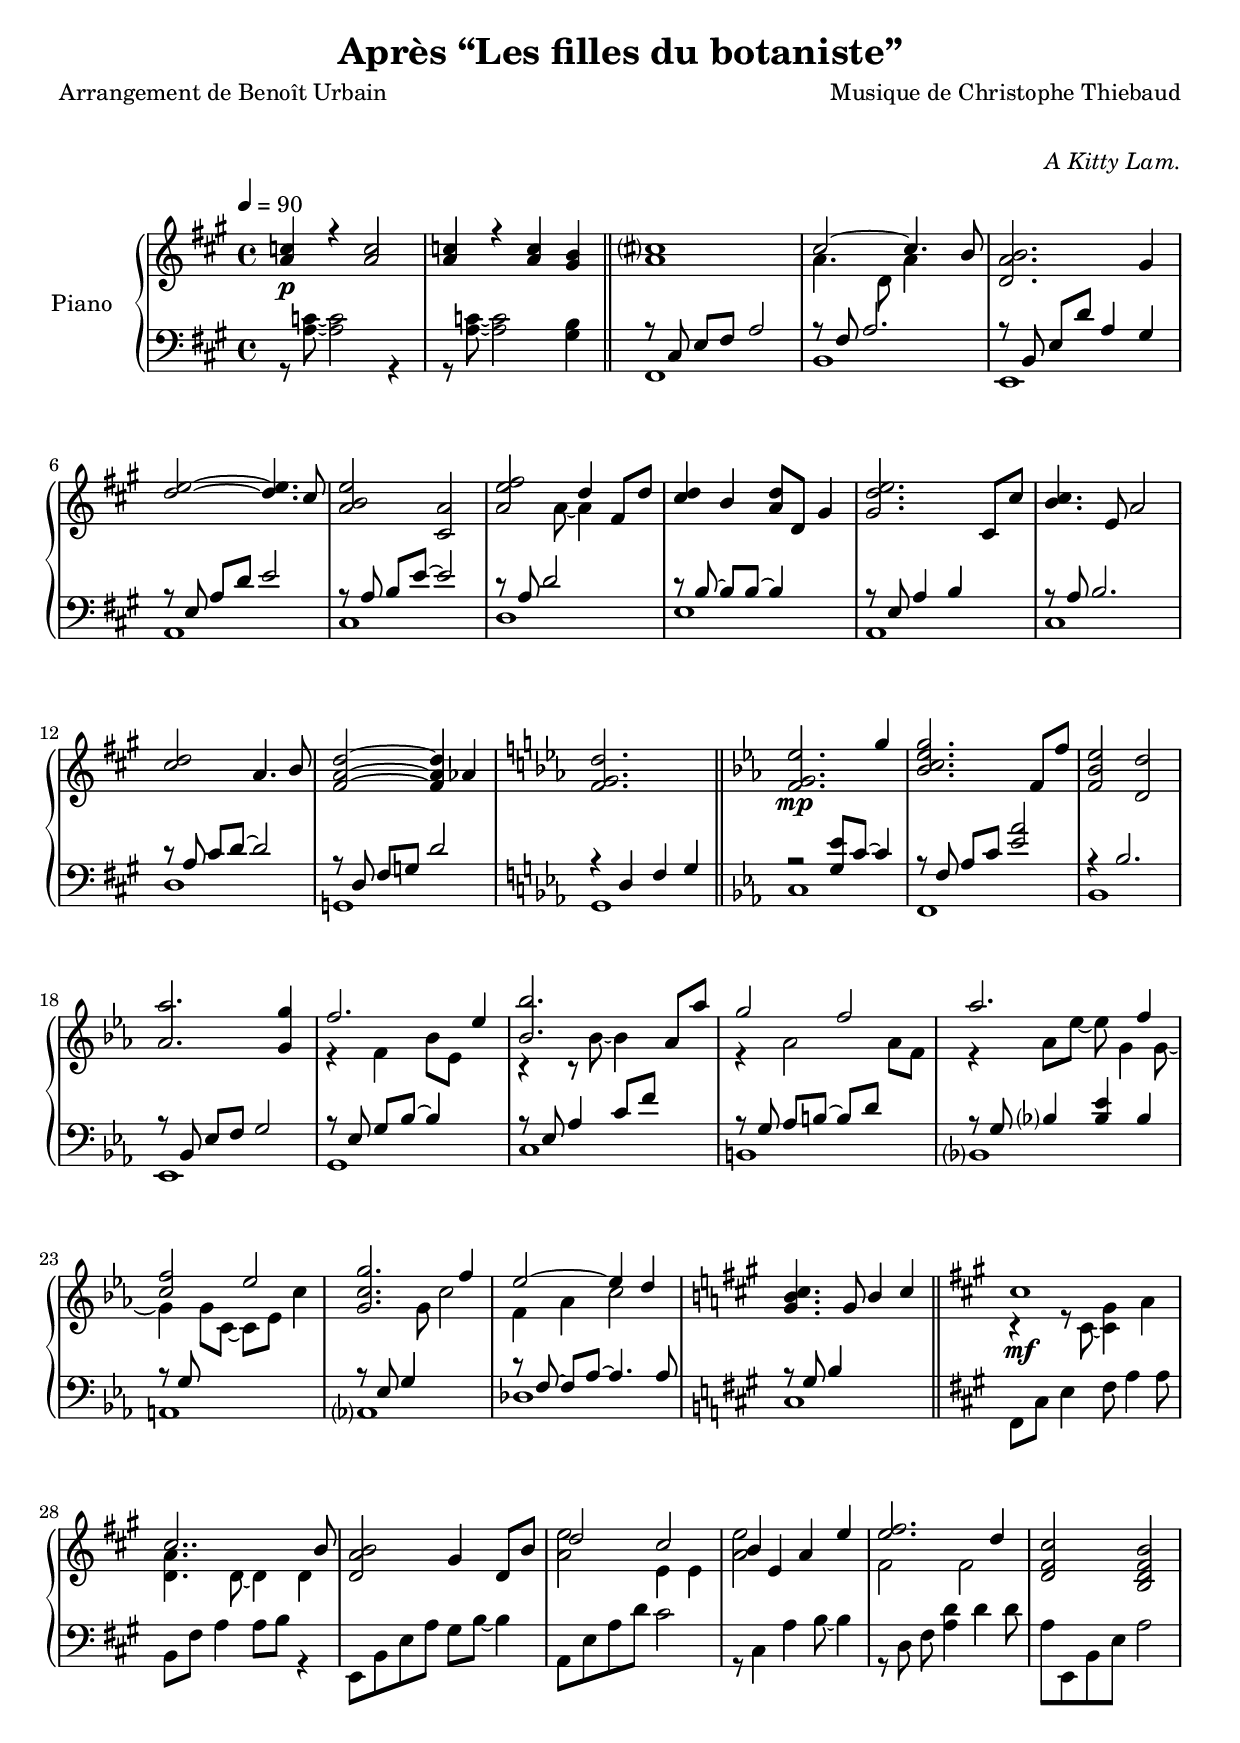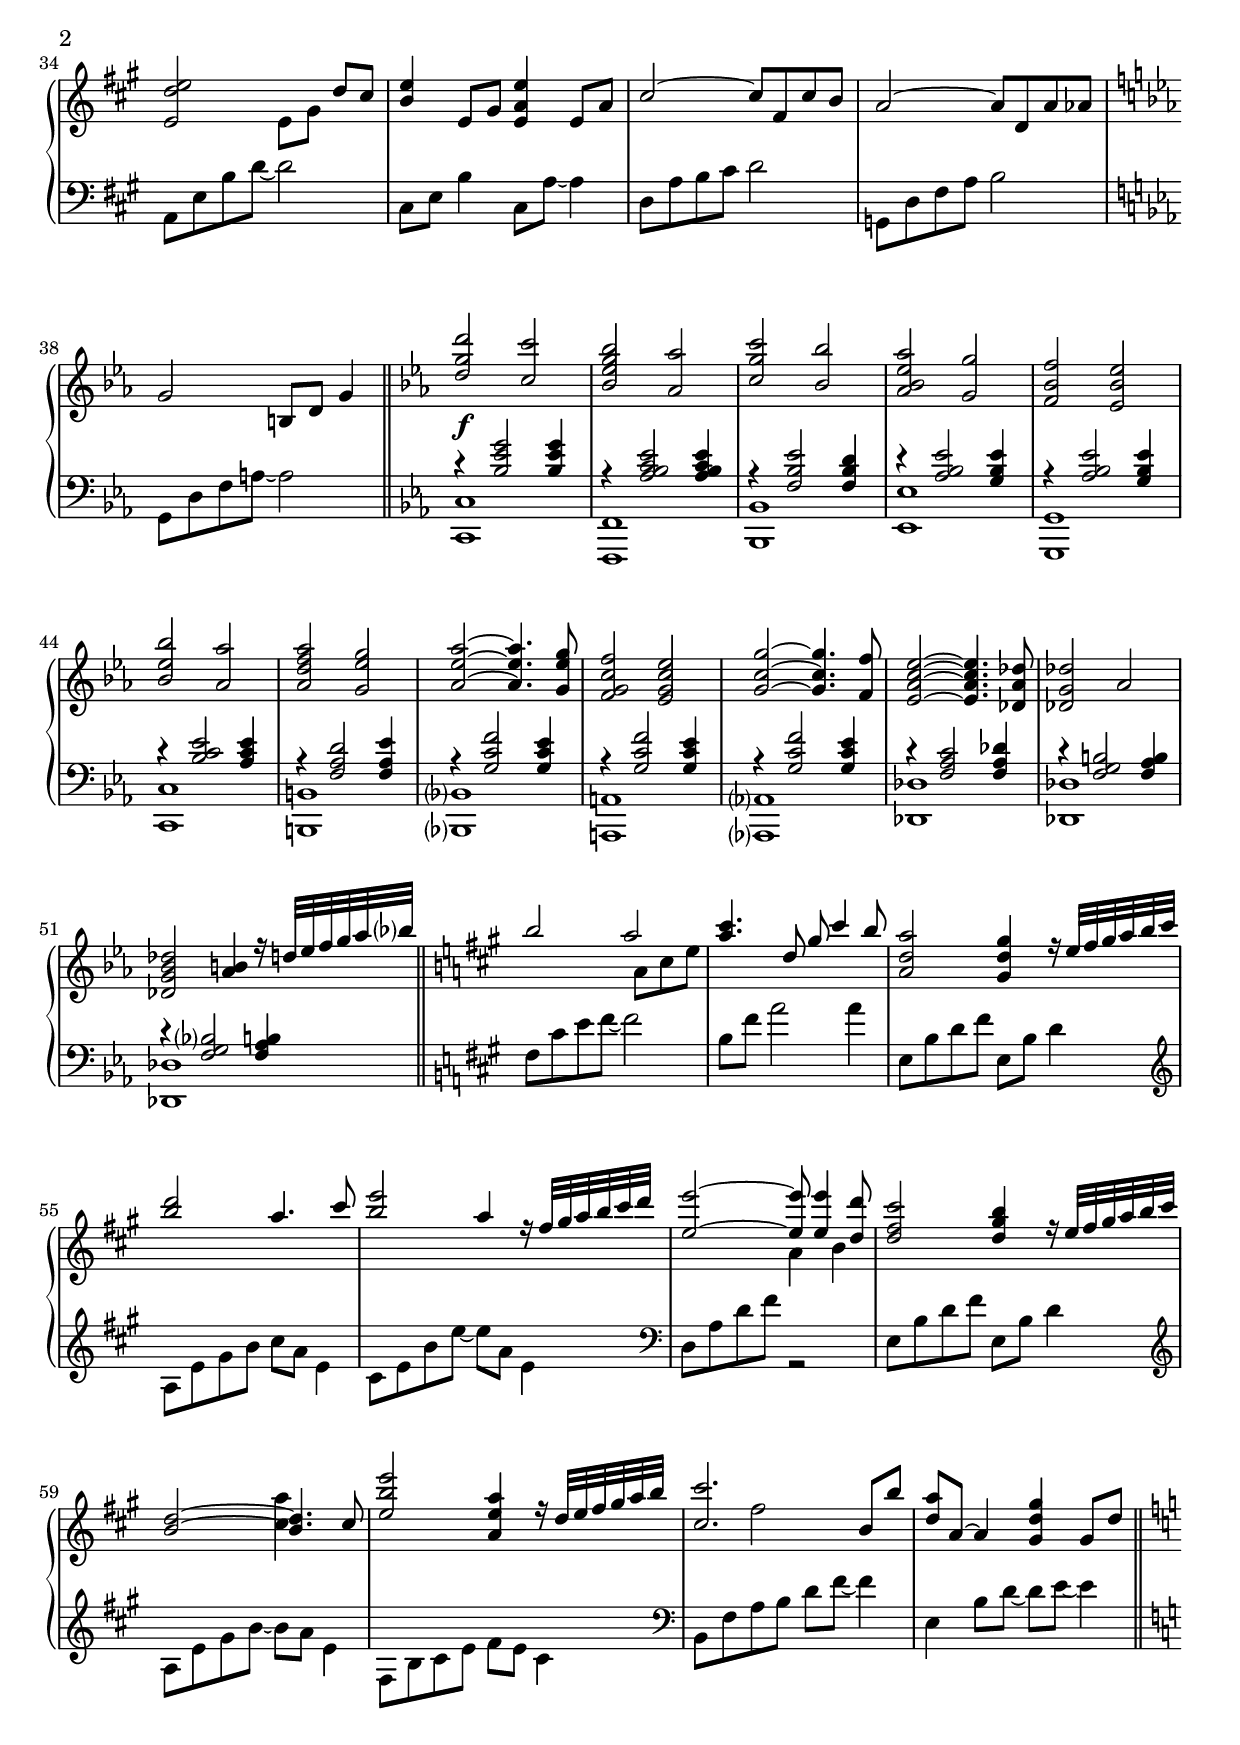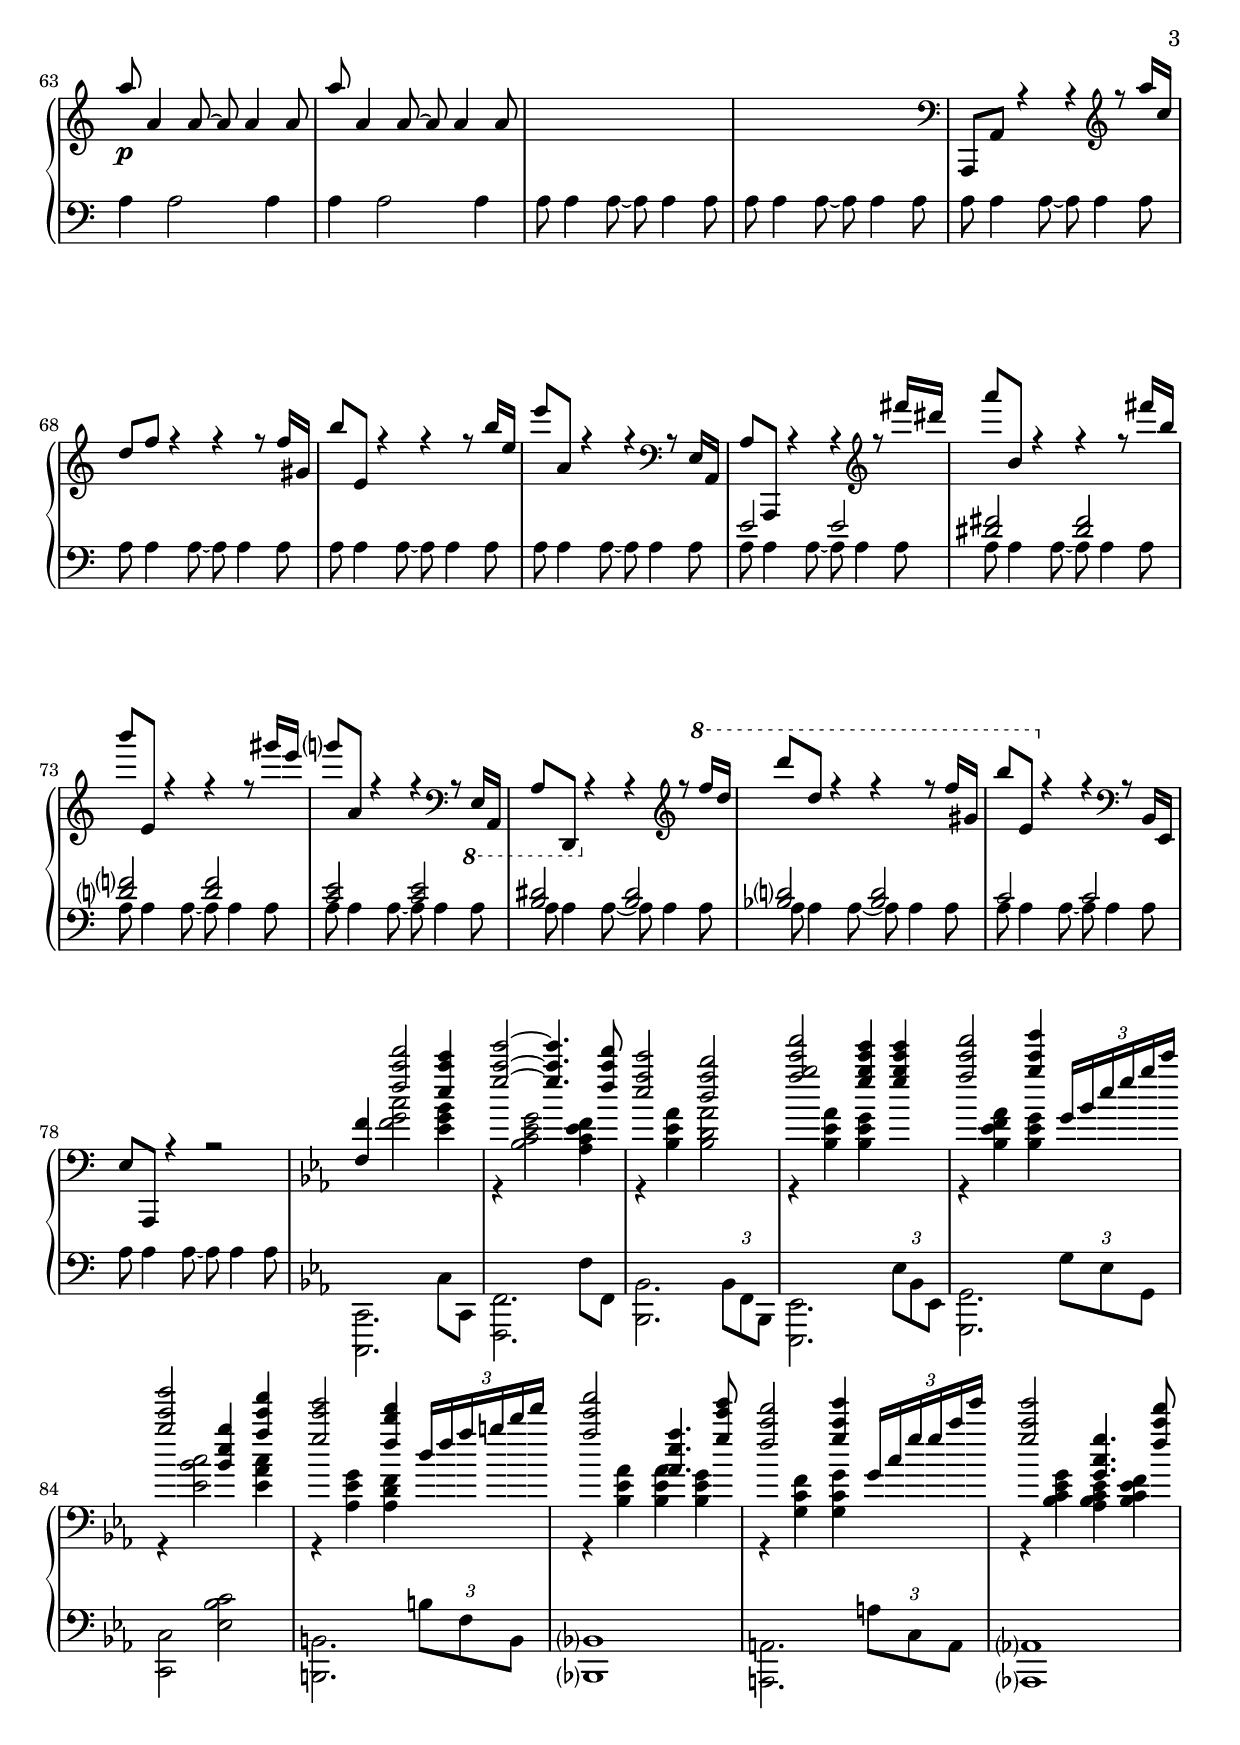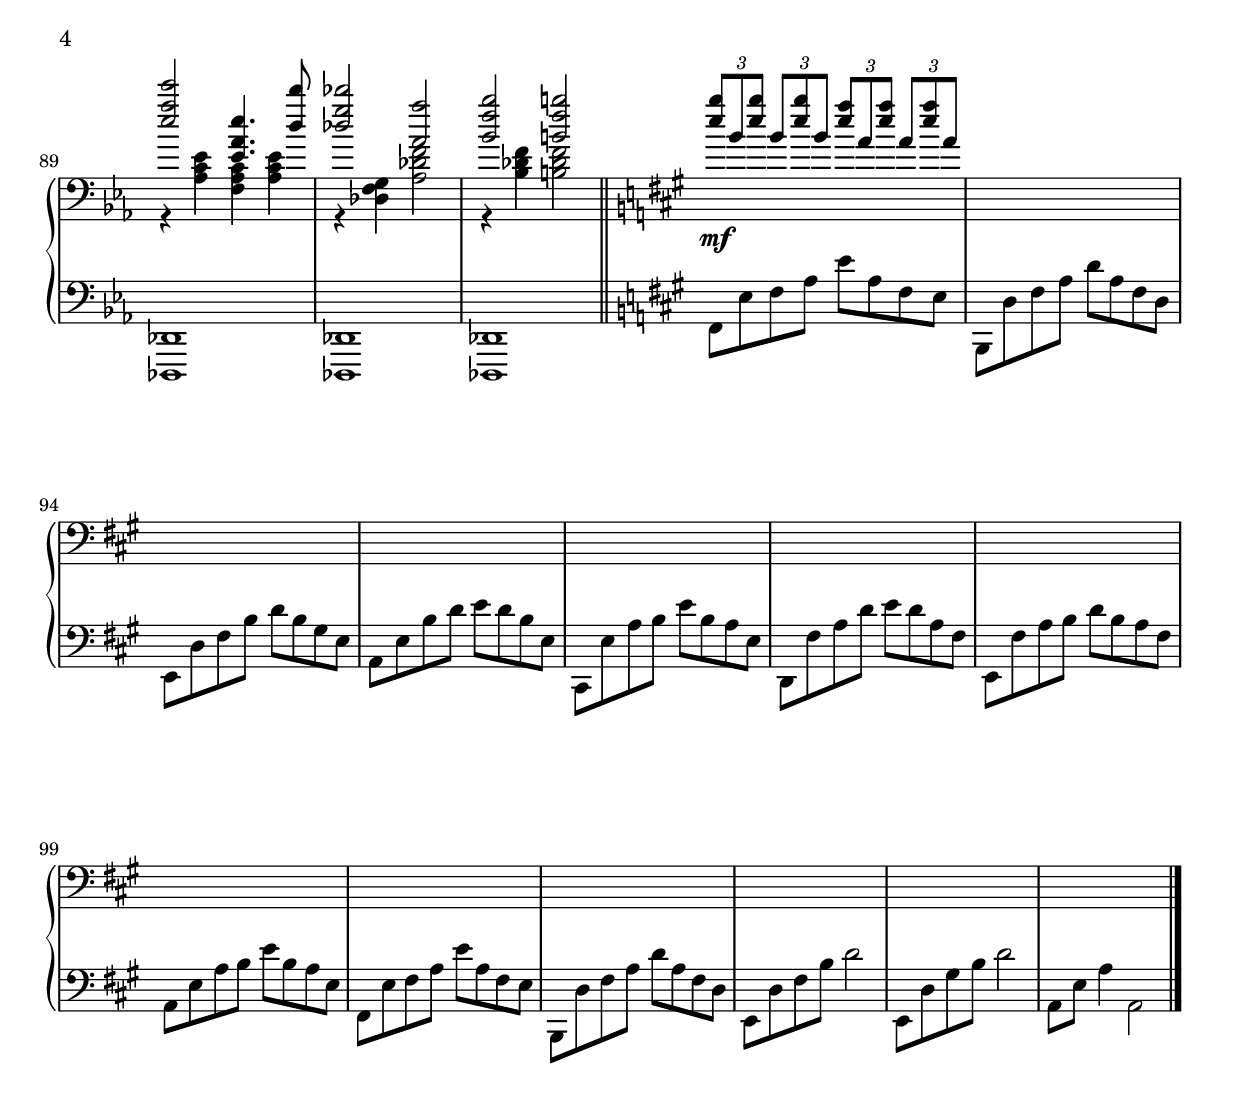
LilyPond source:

\version "2.22"


%{
\paper {
  page-count = #2
}
%}

% #(set-global-staff-size 16)

\header {
  title = #"Après “Les filles du botaniste”"
  composer = #"Musique de Christophe Thiebaud"
  poet = #"Arrangement de Benoît Urbain"
}

\markup {
  \vspace #1
}

% UPPER %%%%%%%%%%%%%%%%%%%%%%%%%%%%%%%%%%%%%%%%%%%%%%%%

reexpositionPartOneUpper = {
  \key a \major
  <<
    \new Voice \relative a'' { 
      \voiceOne
      \tupletUp 
      | \tuplet 3/2 { <e b'>8\mf b  <e b'>}  \tuplet 3/2 { b  <e  b'> b  }
        \tuplet 3/2 { <e a>8     a, <e' a>}  \tuplet 3/2 { a, <e' a>  a, }
      | s1
      | s1
      | s1
      | s1
      | s1
      | s1
      | s1
      | s1
      | s1
      | s1
      | s1
      | s1
      \bar "||"
    }
  >>
}

reexpositionPartTwoUpper = {
  \key c \minor
  <<
    \new Voice \relative c { 
      \voiceOne
      | <f' f,>4 <f' c' f>2 <ees c' ees>4
      | <g c g'>2~ <g c g'>4. <f c' f>8
      | <ees aes ees'>2 <d aes' d>2
      | <aes' bes ees aes>2 <g bes ees g>4 <g bes ees g>4
      | <aes  ees' aes>2 <bes ees bes'>4 \tupletUp \tuplet 3/2 { g,16 bes ees g bes ees }
      | <bes ees bes'>2 <bes, ees bes'>4 <aes' ees' aes>4
      | <g ees' g>2 <f d' f>4 \tupletUp \tuplet 3/2 { d16 f aes b d f }
      | <aes, ees' aes>2 <aes, ees' aes>4. <g' ees' g>8
      | <f c' f>2 <g c g'>4 \tupletUp \tuplet 3/2 { g,16 c g' g c g' }
      | <g, c g'>2 <g, c g'>4. <f' c' f >8 
      | <ees aes ees'>2 <ees, aes ees'>4. <d' d'>8
      | <des g des'>2 <aes aes'>2
      | <bes f' bes>2 <b f' b>2 
      \bar "||"
    }
    \new Voice \relative c { 
      \voiceTwo 
      | s4 <f' g c>2 <ees g bes>4
      | r4 <bes c ees g>2 <aes c ees f>4
      | r4 <bes ees aes>4 <bes d aes'>2
      | r4 <bes ees aes>4 <bes ees g>4 s4
      | r4 <bes ees f aes>4 <bes ees g>4 s4
      | r4 <ees bes' c>2 <ees aes c>4
      | r4 <aes, ees' g>4 <aes d f>4 s4
      | r4 <bes ees aes>4 <bes ees aes>4 <bes ees g>4 
      | r4 <g c f>4 <g c g'>4 s4
      | r4 <bes c ees g>4 <aes bes c ees>4 <bes c ees f>4 
      | r4 <aes c ees>4 <f aes c>4 <aes c ees>4 
      | r4 <g des f>4 <aes des f>2
      | r4 <bes des f>4 <b des f>2
    }
  >>
}

developmentUpper = {
  % \key a \minor
  <<  %{%}
    \new Voice \relative a'' { 
      \voiceOne
      | a8\p a,4 a8~ a a4 a8 
      | a'8  a,4 a8~ a a4 a8 
      \repeat unfold #2 s1 
    
      \clef bass
      | a,,,8 a'            r4 r \clef treble r8             a'''16      c,
      | d8   f              r4 r              r8             f16         gis,
      | b'8  e,,            r4 r              r8             b''16       e,
      | e'8  a,,            r4 r \clef bass   r8             e,16        a,
      | a'8  a,,            r4 r \clef treble r8             fis'''''16  dis
      | a'8  b,,            r4 r              r8             fis''16     b,
      | b'8  e,,,           r4 r              r8             gis''16     e
      | g8   a,,            r4 r \clef bass   r8 \ottava #-1 e,,16       a,
      | a'8  d,, \ottava #0 r4 r \clef treble r8 \ottava #1  f'''''16    d
      | d'8  d,             r4 r              r8             f16         gis,
      | b'8  e,, \ottava #0 r4 r \clef bass   r8             b,,16       e,
      | e'8  a,,            r4 r2
    
      % \bar "||"
    }  
    \new Voice \transpose g a \relative g { 
      \voiceTwo 
      \key g \minor
      \repeat unfold #14 {| s1} 
      % VERBATIM FROM MOZART SCORE ; JUST FOR CONTROL ; UNCOMMENT ONLY IF YOU KNOW WHAT YOU ARE DOING
      %{ 
      | g8  g'  r4 r r8 g'16   bes, | c8  ees  r4 r r8 ees16 fis, 
      | a'8 d,, r4 r r8 a'16   d,   | d'8 g,,  r4 r r8 d''16 g,  
      | g'8 g,, r4 r r8 e''16  cis  | g'8 a,,  r4 r r8 e''16 a,    
      | a'8 d,, r4 r r8 fis'16 d    | f8  g,,  r4 r r8 d''16 g,   
      | g'8 c,, r4 r r8 ees'16 c    | c'8  c,  r4 r r8 ees16 fis,
      | a'8 d,, r4 r r8 a''16  d,   | d'8  g,, r4 r2
      %}

    }
  >>
}

expositionBisPartThreeUpper = {
  \key a \major
  <<
    \new Voice \relative a'' { 
      \voiceOne
      | b2 a
      | <a cis>4. d,8 gis cis4 b8
      | <a, d a'>2 <gis d' gis>4 r16 e'32 fis gis a b cis
      | <b d>2 a4. cis8
      | <b e>2 a4 r16 fis32 gis a b cis d
      | <e, e'>2~ <e e'>8 <e e'>4 <d d'>8
      | <d fis cis'>2 <d gis b>4 r16 e32 fis gis a b cis
      | <b, d>2~ <b d>4. cis8
      | <e b' e>2 <a, e' a>4 r16 d32 e fis gis a b 
      | <cis, cis'>2. b8 b'
      | <d, a'>8 a~ a4 <gis d' gis>4 gis8 d' 
      | \bar "||"
    }
    \new Voice \relative a' { 
      \voiceTwo 
      | s2 s8 a cis e
      | s1
      | s1
      | s1
      | s1
      | s2 a,4 b
      | s1
      | s2 <cis a'>4 s4
      | s1
      | s4 fis2 s4
      | s1
    }
  >>
}

expositionBisPartTwoUpper = {
  \key c \minor
  <<
    \new Voice \relative c'' { 
      \voiceOne
      | <d g d'>2\f       <c c'>
      | <bes ees g bes>   < aes aes'>
      | <c g' c>          < bes bes'>
      | <aes bes ees aes> <g g'>
      | <f bes f'>        <ees bes' ees>
      | <bes' ees bes'>   <aes aes'>
      | <aes d f aes>     <g ees' g>
      | <aes ees' aes>~   <aes ees' aes>4. <g ees' g>8
      | <f g c f>2        <ees g c ees>
      | <g c g'>~         <g c g'>4. <f f'>8
      | <ees aes c ees>2~ <ees aes c ees>4. <des aes' des>8
      | <des g des'>2     aes'
      | <des, g bes des>  <aes' b>4 r16 d32 ees f g aes bes
      |
      \bar "||"
    }
    \new Voice \relative c' { 
      \voiceTwo 
      | s1
      | s1
      | s1
      | s1
      | s1
      | s1
      | s1
      | s1
      | s1
      | s1
      | s1
      | s1
      | s1
    }
  >>
}

expositionBisPartOneUpper = {
  \key a \major
  <<
    \new Voice \relative a' { 
      \voiceOne
      | cis1\mf
      | cis2.. b8
      | <d, a' b>2 gis4 d8 b'
      | d2 cis 
      | b4 e, a e' 
      | <e fis>2. d4
      | <d, fis cis'>2 <b d fis b>
      | <e d' e>2 s4 d'8 cis
      | <b e>4 e,8 gis <e a e'>4 e8 a
      | cis2~ cis8 fis, cis' b 
      | a2~ a8 d, a' aes 
      \key c \minor
      | g2 b,8 d g4
      \bar "||"
    }
    \new Voice \relative a { 
      \voiceTwo 
      | r4 r8 cis~ <cis gis'>4 a'      
      | <d, a'>4. d8~ d4 d
      | s1
      | <a' e'>2 e4 e
      | <a e'>2 s2
      | fis  fis
      | s1
      | s2 e8 gis s4
      | s1
      | s1
      | s1
    }
  >>
}

expositionPartTwoUpper = {
  \key c \minor
  <<
    \new Voice \relative ees' { 
      \voiceOne
      | <f g ees'>2.\mp g'4
      | <bes, c ees g>2. f8 f'
      | <f, bes ees>2 <d d'>
      | <aes' aes'>2. <g g'>4
      | f'2. ees4
      | <bes bes'>2. aes8 aes'
      | g2 f 
      | aes2. f4 
      | <c f>2 ees
      | <c g g'>2. f4
      | ees2~ ees4 d 
      \key a \major
      | <gis, b cis>4. gis8 b4 cis
      \bar "||"
    }
    \new Voice \relative ees' { 
      \voiceTwo 
      | s1
      | s1
      | s1
      | s1
      | r4 f bes8 ees, s4
      | r4 r8 bes'~ bes4 s4
      | r4 aes2 aes8 f 
      | r4 aes8 ees'~ ees g,4 g8~
      | g4 g8 c,~ c ees c'4
      | s4. g8 c2
      | f,4 aes c2
    }
  >>

}

expositionPartOneUpper = {
  \key a \major


  <<
    \new Voice \relative a' { 
      \voiceOne
      % \override Voice.NoteHead.color = #(x11-color 'red3)
      | <a c>4\p r <a c>2 
      | <a c>4 r <a c> <gis b>
      | <a cis>1
      | cis2~ cis4. b8
      | <d, a' b>2. gis4
      %
      | <d' e>2~ <d e>4. cis8
      | <a b e>2 <cis, a'>2
      | <a' e' fis>2 d4 fis,8 d'8
      | <cis d>4 b <a d>8 d, gis4
      | <gis d' e>2. cis,8 cis'
      %
      | <b cis>4. e,8 a2
      | <cis d>2 a4. b8
      | <fis a d>2~ <fis a d>4 aes4
      \key c \minor
      | <f g d'>2. s4
    }
    \new Voice \relative a { 
      \voiceTwo 
      | s1
      | s1
      | s1
      | a'4. d,8 a'4 s4
      | s1
      %
      | s1
      | s1
      | s4. a8~ a4 s4
      | s1
      | s1 
      %
      | s1
      | s1
      | s1
      | s1
    }
  >>
  
}

% LOWER %%%%%%%%%%%%%%%%%%%%%%%%%%%%%%%%%%%%%%%%%%%%%%%%

reexpositionPartOneLower = {
  \clef bass
  \key a \major


  <<
    \new Voice \relative a, { 
      \voiceTwo  
      | fis8 e' fis a e' a, fis e
      | b, d' fis a d a fis d
      | e, d' fis b d b gis e
      | a, e' b' d e d b e,
      | cis, e' a b e b a e
      | d, fis' a d e d a fis
      | e, fis' a b d b a fis
      | a, e' a b e b a e
      | fis, e' fis a e' a, fis e
      | b, d' fis a d a fis d
      | e, d' fis b d2 
      | e,,8 d' gis b d2
      | a,8 e' a4 a,2 
      \bar "|."
    }
  >>
}

reexpositionPartTwoLower = {
  \clef bass
  \key c \minor


  <<
    \new Voice \relative c' { 
      \voiceTwo  
      | <c,,  c,  >2. c'8 c,
      | <f    f,  >2. f'8 f,
      | <bes  bes,>2. \tupletUp \tuplet 3/2 { bes8  f   bes, }
      | <ees  ees,>2. \tupletUp \tuplet 3/2 { ees'8 bes ees, }
      | <g    g,  >2. \tupletUp \tuplet 3/2 { g'8   ees g,   }
      | <c    c,  >2  <ees bes' c>
      | <b    b,  >2. \tupletUp \tuplet 3/2 { b'8   f   b,   }
      | <bes  bes,>1
      | <a    a,  >2. \tupletUp \tuplet 3/2 { a'8   c,  a    }
      | <aes  aes,>1
      | <des, des,>1
      | <des  des,>1
      | <des  des,>1
      \bar "||"
    }
  >>
}

developmentLower = {
  \clef bass
  \key a \minor
  <<
    \new Voice \relative a' { 
      \voiceOne
      \repeat unfold 8 {| s1}
      | e2 e2
      | <dis fis>2 <dis fis>2
      | <d f>2 <d f>2
      | <c e>2 <c e>2
      | <b dis>2 <b dis>2
      | <bes d>2 <bes d>2
      | c2 c2
      | s1
      % \bar "||"
    }
    \new Voice \relative a { 
      \voiceTwo 
      \repeat unfold 2 {| a4 a2 a4}
      \repeat unfold 14 {| a8 a4 a8~ a8 a4 a8 }
      
    }
  >>
}

expositionBisPartThreeLower = {
  \clef bass
  \key a \major


  <<
    \new Voice \relative a { 
      \voiceTwo  
      | fis8 cis' e fis~ fis2
      | b,8 fis' a2 a4
      | e,8 b' d fis e, b' d4
      \clef treble
      | a8 e' gis b cis a e4
      | cis8 e b' e~ e a, e4
      \clef bass
      | d,8 a' d fis r2
      | e,8 b' d fis e, b' d4
      \clef treble
      | a8 e' gis b~ b a e4
      | fis,8 b cis e fis e cis4
      \clef bass
      | b,8 fis' a b d fis~ fis4
      | e,4 b'8 d~ d e~ e4 
    }
    \new Voice \relative a,, { 
      \voiceOne 
      | s1
      | s1
      | s1
      | s1
      | s1
      | s1
      | s1
      | s1
      | s1
      | s1
      | s1
      \bar "||"
    }
  >>
}

expositionBisPartTwoLower = {
  \clef bass
  \key c \minor


  <<
    \new Voice \relative c { 
      \voiceOne
      | r4 <bes' ees g>2 <bes ees g>4
      | r4 <aes bes c ees>2 <aes bes c ees>4
      | r4 <f bes ees>2 <f bes d>4
      | r4 <aes bes ees>2 <g bes ees>4
      | r4 <aes bes ees>2 <g bes ees>4
      | r4 <bes c ees>2 <aes c ees>4
      | r4 <f aes d>2 <f aes ees'>4
      | r4 <g c f>2 <g c ees>4
      | r4 <g c f>2 <g c ees>4
      | r4 <g c f>2 <g c ees>4
      | r4 <f aes c>2 <f aes des>4
      | r4 <f  g  b>2 <f  aes  b>4
      | r4 <f  g  bes>2 <f  aes  b>4
    }
    \new Voice \relative c,, { 
      \voiceTwo 
      | <c' c'>1
      | <f, f'>1
      | <bes bes'>1
      | <ees ees'>1
      | <g, g'>1
      | <c c'>1
      | <b b'>1
      | <bes bes'>1
      | <a a'>1
      | <aes aes'>1
      | <des des'>1
      | <des des'>1
      | <des des'>1
      \bar "||"
    }
  >>
}

expositionBisPartOneLower = {
  \key a \major
  \clef bass
  <<
    \new Voice \relative a, { 
      \voiceTwo 
      | fis8 cis' e4 fis8 a4 a8
      | b,8 fis' a4 a8 b r4
      | e,,8 b' e a gis b~ b4
      | a,8 e' a d cis2
      | r8 cis,4 a' b8~ b4
      | r8 \autoBeamOff d, \autoBeamOn fis <a d>4 d4 d8 
      | a8 e, b' e a2
      | a,8 e' b' d~ d2
      | cis,8 e b'4 cis,8 a'~ a4
      | d,8 a' b cis d2
      | g,,8 d' fis a b2
      | g,8 d' f a~ a2
    }
    \new Voice \relative a { 
      \voiceOne
      | s1
      | s1
      | s1
      | s1
      | s1
      | s1
      | s1
      | s1
      | s1
      | s1
      | s1
      \key c \minor
      | s1
      \bar "||"

    }
  >>
}

expositionPartTwoLower = {
  \key c \minor
  \clef bass
  <<
    \new Voice \relative ees, { 
      \voiceTwo 
      | c'
      | f,
      | bes
      | ees,
      | g
      | c
      | b
      | bes
      | a
      | aes
      | des
      \key a \major
      | cis
    }
    \new Voice \relative ees { 
      \voiceOne
      | r2 <g ees'>8 c8~ c4
      | r8 \autoBeamOff f,8 \autoBeamOn aes c <ees aes>2 
      | r4 bes2.
      | r8 \autoBeamOff bes, \autoBeamOn ees f g2
      | r8 \autoBeamOff ees \autoBeamOn g bes~ bes4 s4
      | r8 ees, aes4 c8 f s4
      | r8 \autoBeamOff g, \autoBeamOn aes b~ b d s4
      | r8 \autoBeamOff g, \autoBeamOn bes4 <bes ees> bes
      | r8 \autoBeamOff g \autoBeamOn s2.
      | r8 \autoBeamOff ees \autoBeamOn g4 s2
      | r8 \autoBeamOff f~ \autoBeamOn f aes~ aes4. aes8
      \key a \major
      | r8 \autoBeamOff gis \autoBeamOn b4 s2
    }
  >>
}

expositionPartOneLower = {
  \clef bass
  \key a \major


  <<
    \new Voice \relative a { 
      \voiceTwo  
      | r8 <a c>8~ <a c>2 r4 
      | r8 <a c>8~ <a c>2 <gis b>4
      | fis,1 
      | b 
      | e,
      | a
      | cis
      | d
      | e
      | a,
      | cis
      | d 
      | g,
      | g

    }
    \new Voice \relative a,, { 
      \voiceOne 
      | s1
      | s1
      \bar "||"
      | r8 \autoBeamOff cis' \autoBeamOn e fis a2 
      | r8 fis a2.
      | r8 \autoBeamOff b,   \autoBeamOn e d' a4 gis
      % 
      | r8 \autoBeamOff e    \autoBeamOn a d e2
      | r8 \autoBeamOff a,   \autoBeamOn b e~ e2
      | r8 a, d2 s4 
      | r8 \autoBeamOff b~   \autoBeamOn b b~ b4 s
      | r8 \autoBeamOff e,   \autoBeamOn a4 b s
      % 
      | r8 \autoBeamOff a    \autoBeamOn b2.
      | r8 \autoBeamOff a    \autoBeamOn cis d~ d2
      | r8 \autoBeamOff d,   \autoBeamOn fis g d'2
      \key c \minor
      | r4 d, f g
      \bar "||"
    }
  >>
}

\score{

  \header {
    opus = \markup {\italic "A Kitty Lam."}
  }
  \new PianoStaff <<
    \set PianoStaff.instrumentName = #"Piano  "
    \new Staff = "RH"  {
      \tempo 4 = 90
      \expositionPartOneUpper
      \expositionPartTwoUpper
      \expositionBisPartOneUpper
      \expositionBisPartTwoUpper
      \expositionBisPartThreeUpper
      \developmentUpper
      \reexpositionPartTwoUpper
      \reexpositionPartOneUpper
    }
    \new Staff = "LH" {
      \expositionPartOneLower
      \expositionPartTwoLower
      \expositionBisPartOneLower
      \expositionBisPartTwoLower
      \expositionBisPartThreeLower
      \developmentLower
      \reexpositionPartTwoLower
      \reexpositionPartOneLower
    }
  >>
  \layout{

    \accidentalStyle modern-voice-cautionary
  }
  \midi{
    \tempo 4 = 90
  }
}

